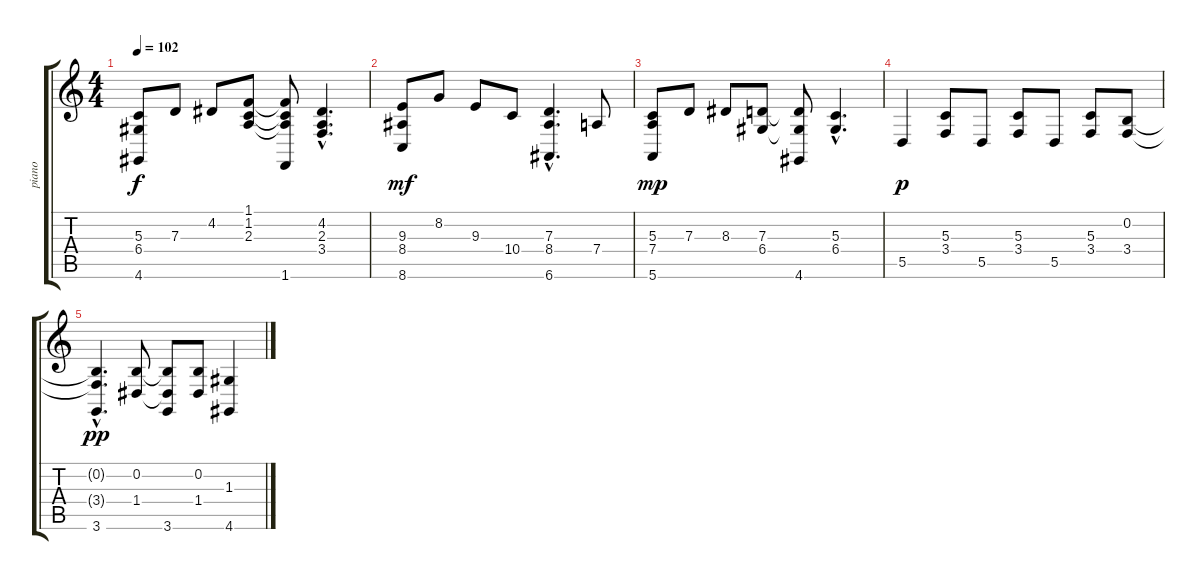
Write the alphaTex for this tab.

\track ("piano" "piano") {instrument acousticgrandpiano}
\staff {score tabs}
\tuning (E4 B3 G3 D3 A2 E2) {hide}
\ts (4 4)
\tempo 102
\clef g2
\ks c
(5.3 6.4 4.6).8{dy f} 7.3.8 4.2.8 (1.1 1.2 2.3).8 (1.1{t} 1.2{t} 2.3{t} 1.6).8 (4.2{hac} 2.3{hac} 3.4{hac}).4{d} |
(9.3 8.4 8.6).8{dy mf} 8.2.8 9.3.8 10.4.8 (7.3{hac} 8.4{hac} 6.6{hac}).4{d} 7.4.8 |
(5.3 7.4 5.6).8{dy mp} 7.3.8 8.3.8 (7.3 6.4).8 (7.3{t} 6.4{t} 4.6).8 (5.3{hac} 6.4{hac}).4{d} |
5.5.4{dy p} (5.3 3.4).8 5.5.8 (5.3 3.4).8 5.5.8 (5.3 3.4).8 (0.2 3.4).8 |
(0.2{hac t} 3.4{hac t} 3.6{hac}).4{d dy pp} (0.2 1.4).8 (0.2{t} 1.4{t} 3.6).8 (0.2 1.4).8 (1.3 4.6).4
